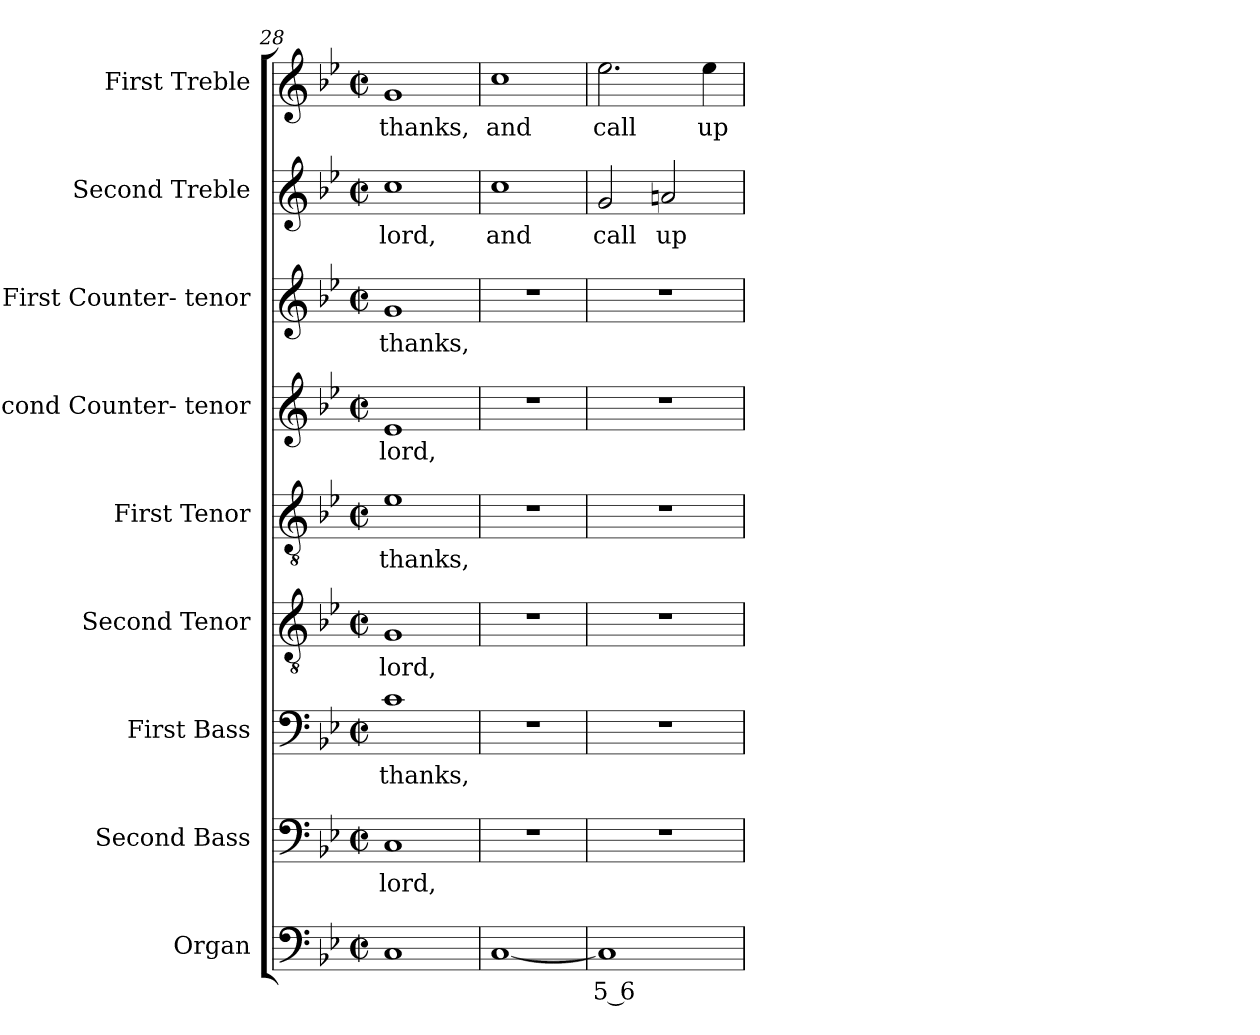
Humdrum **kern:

**kern	**text	**kern	**text	**kern	**text	**kern	**text	**kern	**text	**kern	**text	**kern	**text	**kern	**text	**kern	**text
*part9	*part9	*part8	*part8	*part7	*part7	*part6	*part6	*part5	*part5	*part4	*part4	*part3	*part3	*part2	*part2	*part1	*part1
*staff9	*staff9	*staff8	*staff8	*staff7	*staff7	*staff6	*staff6	*staff5	*staff5	*staff4	*staff4	*staff3	*staff3	*staff2	*staff2	*staff1	*staff1
*I"Organ	*	*I"Second Bass	*	*I"First Bass	*	*I"Second Tenor	*	*I"First Tenor	*	*I"Second Counter- tenor	*	*I"First Counter- tenor	*	*I"Second Treble	*	*I"First Treble	*
*I'Org.	*	*I'B2.	*	*I'B1.	*	*I'T2.	*	*I'T1.	*	*	*	*	*	*I'S2.	*	*I'S1.	*
*clefF4	*	*clefF4	*	*clefF4	*	*clefGv2	*	*clefGv2	*	*clefG2	*	*clefG2	*	*clefG2	*	*clefG2	*
*	*	*	*	*	*	*ITrd7c12	*	*ITrd7c12	*	*	*	*	*	*	*	*	*
*k[b-e-]	*	*k[b-e-]	*	*k[b-e-]	*	*k[b-e-]	*	*k[b-e-]	*	*k[b-e-]	*	*k[b-e-]	*	*k[b-e-]	*	*k[b-e-]	*
*B-:	*	*B-:	*	*B-:	*	*B-:	*	*B-:	*	*B-:	*	*B-:	*	*B-:	*	*B-:	*
*M2/2	*	*M2/2	*	*M2/2	*	*M2/2	*	*M2/2	*	*M2/2	*	*M2/2	*	*M2/2	*	*M2/2	*
*met(c|)	*	*met(c|)	*	*met(c|)	*	*met(c|)	*	*met(c|)	*	*met(c|)	*	*met(c|)	*	*met(c|)	*	*met(c|)	*
=28	=28	=28	=28	=28	=28	=28	=28	=28	=28	=28	=28	=28	=28	=28	=28	=28	=28
!	!	!	!LO:LY:b:color=#000000	!	!	!	!	!	!	!	!	!	!	!	!	!	!
!	!	!	!	!	!LO:LY:b:color=#000000	!	!	!	!	!	!	!	!	!	!	!	!
!	!	!	!	!	!	!	!LO:LY:b:color=#000000	!	!	!	!	!	!	!	!	!	!
!	!	!	!	!	!	!	!	!	!LO:LY:b:color=#000000	!	!	!	!	!	!	!	!
!	!	!	!	!	!	!	!	!	!	!	!LO:LY:b:color=#000000	!	!	!	!	!	!
!	!	!	!	!	!	!	!	!	!	!	!	!	!LO:LY:b:color=#000000	!	!	!	!
!	!	!	!	!	!	!	!	!	!	!	!	!	!	!	!LO:LY:b:color=#000000	!	!
!	!	!	!	!	!	!	!	!	!	!	!	!	!	!	!	!	!LO:LY:b:color=#000000
1Ci	.	1Ci	lord,	1ci	thanks,	1GGi	lord,	1E-i	thanks,	1e-i	lord,	1gi	thanks,	1cci	lord,	1gi	thanks,
!!LO:PB:g=z
=29	=29	=29	=29	=29	=29	=29	=29	=29	=29	=29	=29	=29	=29	=29	=29	=29	=29
!	!	!	!	!	!	!	!	!	!	!	!	!	!	!	!LO:LY:b:color=#000000	!	!
!	!	!	!	!	!	!	!	!	!	!	!	!	!	!	!	!	!LO:LY:b:color=#000000
[1Ci	.	1r	.	1r	.	1r	.	1r	.	1r	.	1r	.	1cci	and	1cci	and
=30	=30	=30	=30	=30	=30	=30	=30	=30	=30	=30	=30	=30	=30	=30	=30	=30	=30
!	!LO:LY:b:color=#000000	!	!	!	!	!	!	!	!	!	!	!	!	!	!	!	!
!	!	!	!	!	!	!	!	!	!	!	!	!	!	!	!LO:LY:b:color=#000000	!	!
!	!	!	!	!	!	!	!	!	!	!	!	!	!	!	!	!	!LO:LY:b:color=#000000
1Ci]	5 6	1r	.	1r	.	1r	.	1r	.	1r	.	1r	.	2gi/	call	2.ee-i\	call
!	!	!	!	!	!	!	!	!	!	!	!	!	!	!	!LO:LY:b:color=#000000	!	!
.	.	.	.	.	.	.	.	.	.	.	.	.	.	2ani/	up-	.	.
!	!	!	!	!	!	!	!	!	!	!	!	!	!	!	!	!	!LO:LY:b:color=#000000
.	.	.	.	.	.	.	.	.	.	.	.	.	.	.	.	4ee-i\	up-
=	=	=	=	=	=	=	=	=	=	=	=	=	=	=	=	=	=
*-	*-	*-	*-	*-	*-	*-	*-	*-	*-	*-	*-	*-	*-	*-	*-	*-	*-
